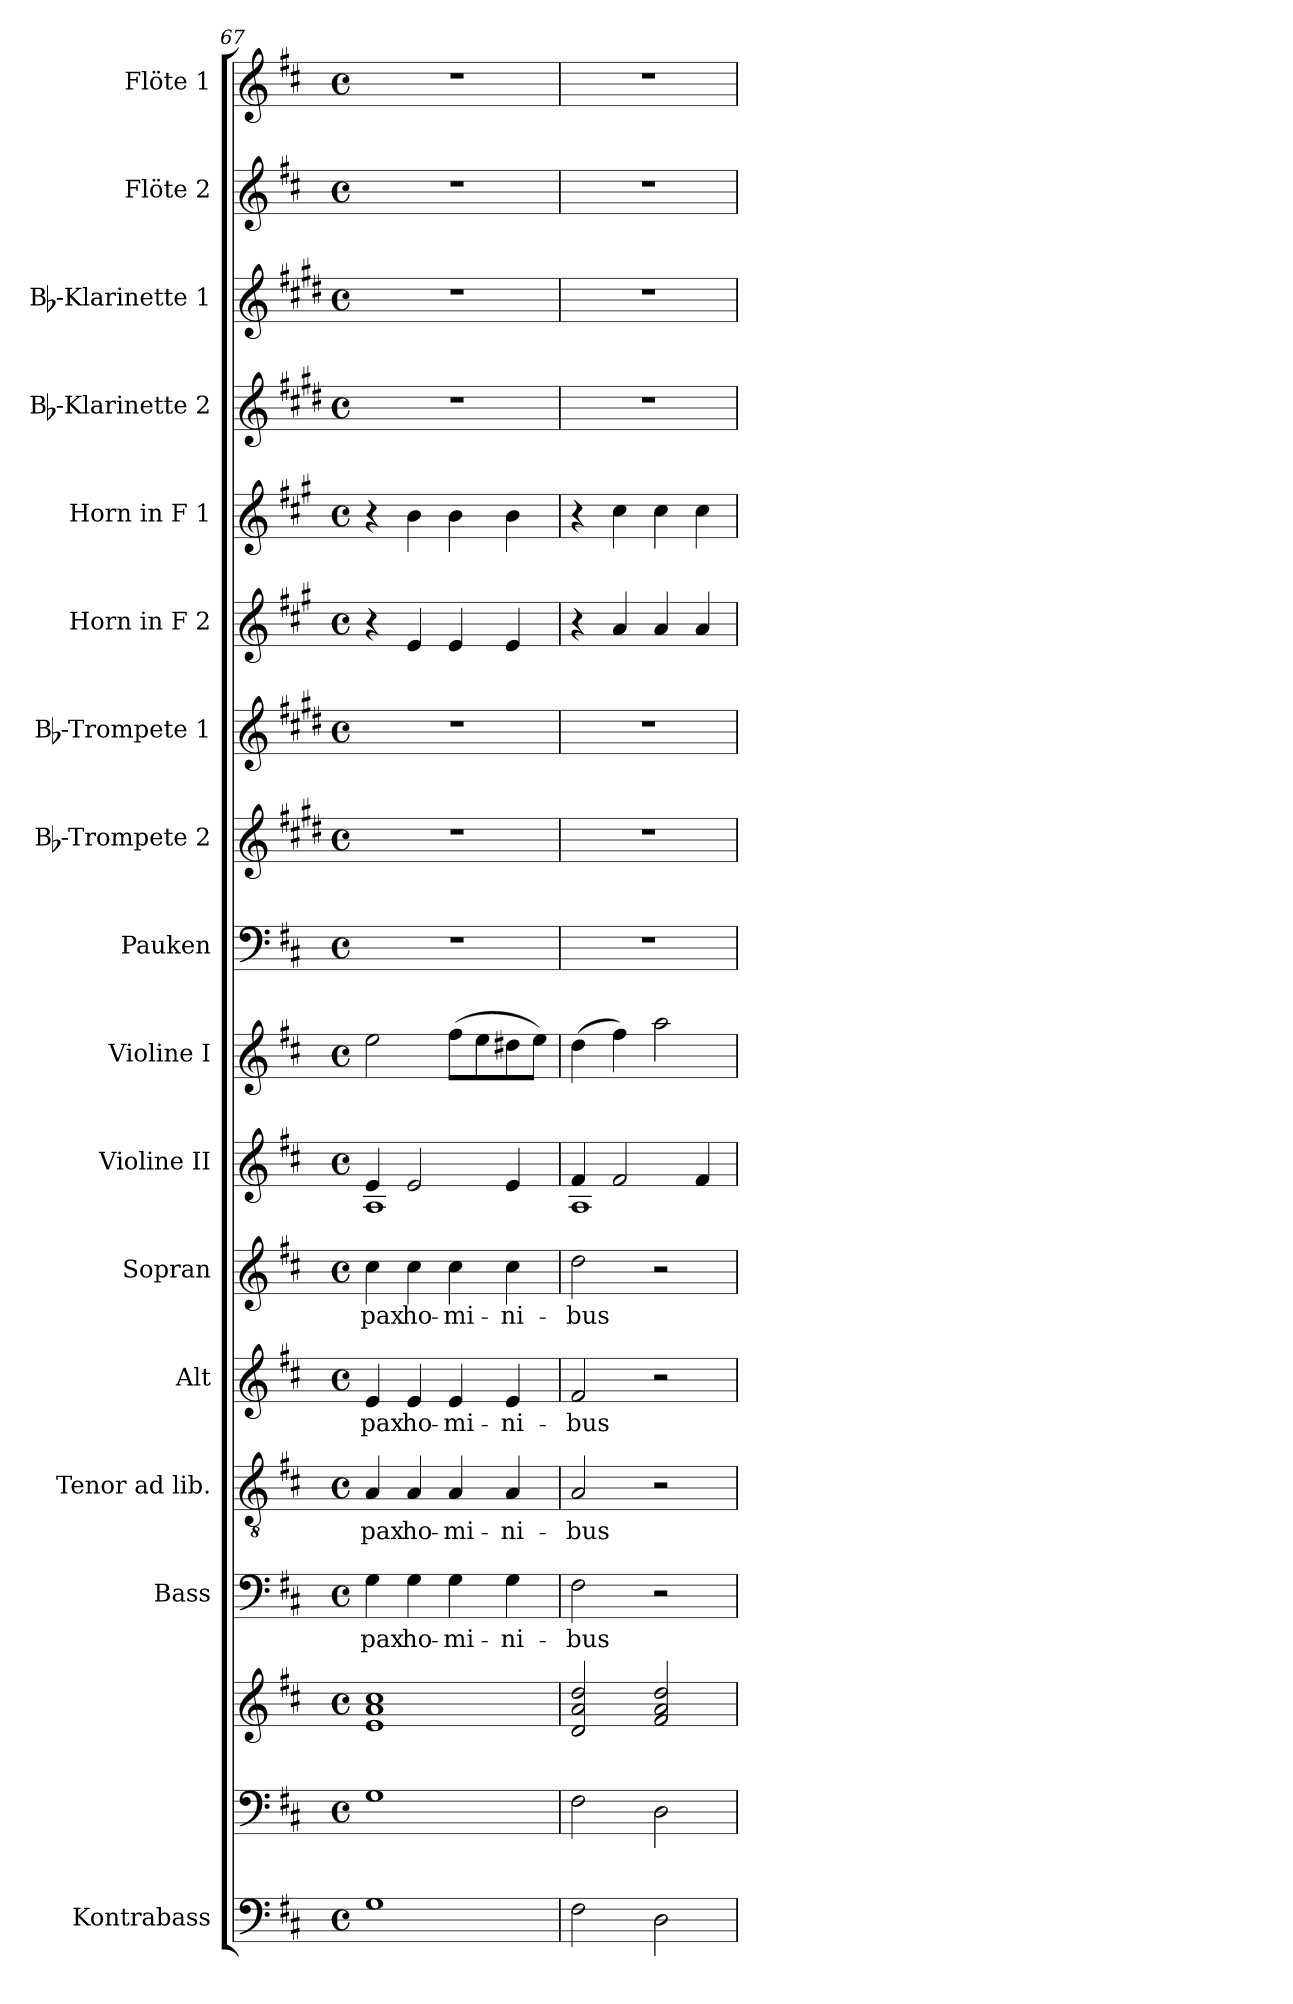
**kern	**kern	**kern	**kern	**text	**kern	**text	**kern	**text	**kern	**text	**kern	**kern	**kern	**kern	**kern	**kern	**kern	**kern	**kern	**kern	**kern
*part17	*part16	*part16	*part15	*part15	*part14	*part14	*part13	*part13	*part12	*part12	*part11	*part10	*part9	*part8	*part7	*part6	*part5	*part4	*part3	*part2	*part1
*staff18	*staff17	*staff16	*staff15	*staff15	*staff14	*staff14	*staff13	*staff13	*staff12	*staff12	*staff11	*staff10	*staff9	*staff8	*staff7	*staff6	*staff5	*staff4	*staff3	*staff2	*staff1
*I"Kontrabass	*	*	*I"Bass	*	*I"Tenor ad lib.	*	*I"Alt	*	*I"Sopran	*	*I"Violine II	*I"Violine I	*I"Pauken	*I"Bb-Trompete 2	*I"Bb-Trompete 1	*I"Horn in F 2	*I"Horn in F 1	*I"Bb-Klarinette 2	*I"Bb-Klarinette 1	*I"Flöte 2	*I"Flöte 1
*I'Kb.	*	*	*I'B.	*	*I'T.	*	*I'A.	*	*I'S.	*	*I'Vl. II	*I'Vl. I	*I'Pk.	*I'Bb Trp. 2	*I'Bb Trp. 1	*	*	*I'Bb Kl. 2	*I'Bb Kl. 1	*I'Fl. 2	*I'Fl. 1
*clefF4	*clefF4	*clefG2	*clefF4	*	*clefGv2	*	*clefG2	*	*clefG2	*	*clefG2	*clefG2	*clefF4	*clefG2	*clefG2	*clefG2	*clefG2	*clefG2	*clefG2	*clefG2	*clefG2
*ITrd7c12	*	*	*	*	*	*	*	*	*	*	*	*	*	*ITrd1c2	*ITrd1c2	*ITrd4c7	*ITrd4c7	*ITrd1c2	*ITrd1c2	*	*
*k[f#c#]	*k[f#c#]	*k[f#c#]	*k[f#c#]	*	*k[f#c#]	*	*k[f#c#]	*	*k[f#c#]	*	*k[f#c#]	*k[f#c#]	*k[f#c#]	*k[f#c#]	*k[f#c#]	*k[f#c#]	*k[f#c#]	*k[f#c#]	*k[f#c#]	*k[f#c#]	*k[f#c#]
*D:	*D:	*D:	*D:	*	*D:	*	*D:	*	*D:	*	*D:	*D:	*D:	*D:	*D:	*D:	*D:	*D:	*D:	*D:	*D:
*M4/4	*M4/4	*M4/4	*M4/4	*	*M4/4	*	*M4/4	*	*M4/4	*	*M4/4	*M4/4	*M4/4	*M4/4	*M4/4	*M4/4	*M4/4	*M4/4	*M4/4	*M4/4	*M4/4
*met(c)	*met(c)	*met(c)	*met(c)	*	*met(c)	*	*met(c)	*	*met(c)	*	*met(c)	*met(c)	*met(c)	*met(c)	*met(c)	*met(c)	*met(c)	*met(c)	*met(c)	*met(c)	*met(c)
=67	=67	=67	=67	=67	=67	=67	=67	=67	=67	=67	=67	=67	=67	=67	=67	=67	=67	=67	=67	=67	=67
!	!	!	!	!LO:LY:b	!	!LO:LY:b	!	!LO:LY:b	!	!LO:LY:b	!	!	!	!	!	!	!	!	!	!	!
*	*	*	*	*	*	*	*	*	*	*	*^	*	*	*	*	*	*	*	*	*	*
1GG	1G	1e 1a 1cc#	4G\	pax	4A/	pax	4e/	pax	4cc#\	pax	4e/	1A	2ee\	1r	1r	1r	4r	4r	1r	1r	1r	1r
!	!	!	!	!LO:LY:b	!	!LO:LY:b	!	!LO:LY:b	!	!LO:LY:b	!	!	!	!	!	!	!	!	!	!	!	!
.	.	.	4G\	ho-	4A/	ho-	4e/	ho-	4cc#\	ho-	2e/	.	.	.	.	.	4A/	4e\	.	.	.	.
!	!	!	!	!LO:LY:b	!	!LO:LY:b	!	!LO:LY:b	!	!LO:LY:b	!	!	!	!	!	!	!	!	!	!	!	!
.	.	.	4G\	-mi-	4A/	-mi-	4e/	-mi-	4cc#\	-mi-	.	.	(>8ff#\L	.	.	.	4A/	4e\	.	.	.	.
.	.	.	.	.	.	.	.	.	.	.	.	.	8ee\	.	.	.	.	.	.	.	.	.
!	!	!	!	!LO:LY:b	!	!LO:LY:b	!	!LO:LY:b	!	!LO:LY:b	!	!	!	!	!	!	!	!	!	!	!	!
.	.	.	4G\	-ni-	4A/	-ni-	4e/	-ni-	4cc#\	-ni-	4e/	.	8dd#X\	.	.	.	4A/	4e\	.	.	.	.
.	.	.	.	.	.	.	.	.	.	.	.	.	8ee\J)	.	.	.	.	.	.	.	.	.
=68	=68	=68	=68	=68	=68	=68	=68	=68	=68	=68	=68	=68	=68	=68	=68	=68	=68	=68	=68	=68	=68	=68
!	!	!	!	!LO:LY:b	!	!LO:LY:b	!	!LO:LY:b	!	!LO:LY:b	!	!	!	!	!	!	!	!	!	!	!	!
2FF#\	2F#\	2d/ 2a/ 2dd/	2F#\	-bus	2A/	-bus	2f#/	-bus	2dd\	-bus	4f#/	1A	(>4dd\	1r	1r	1r	4r	4r	1r	1r	1r	1r
.	.	.	.	.	.	.	.	.	.	.	2f#/	.	4ff#\)	.	.	.	4d/	4f#\	.	.	.	.
2DD\	2D\	2f#/ 2a/ 2dd/	2r	.	2r	.	2r	.	2r	.	.	.	2aa\	.	.	.	4d/	4f#\	.	.	.	.
.	.	.	.	.	.	.	.	.	.	.	4f#/	.	.	.	.	.	4d/	4f#\	.	.	.	.
*	*	*	*	*	*	*	*	*	*	*	*v	*v	*	*	*	*	*	*	*	*	*	*
=	=	=	=	=	=	=	=	=	=	=	=	=	=	=	=	=	=	=	=	=	=
*-	*-	*-	*-	*-	*-	*-	*-	*-	*-	*-	*-	*-	*-	*-	*-	*-	*-	*-	*-	*-	*-
